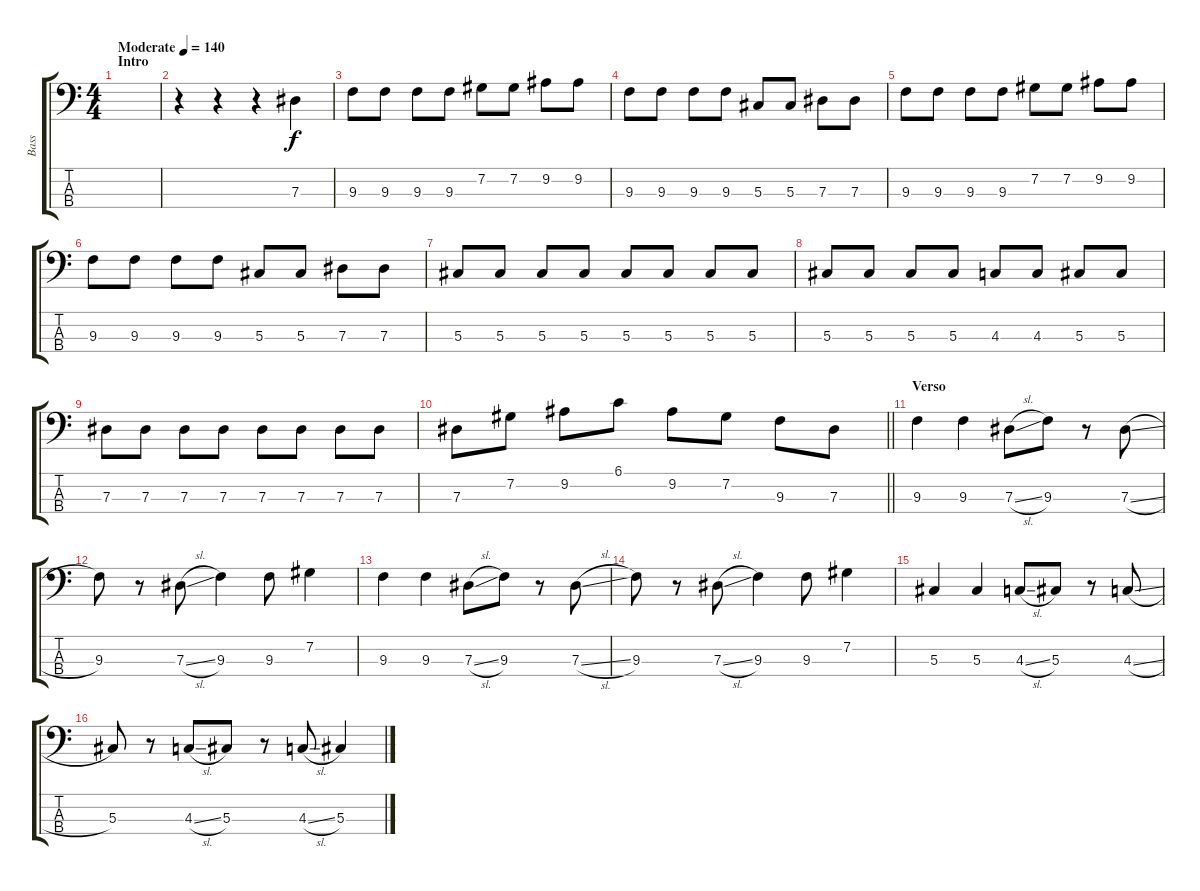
\track ("Bass" "Bass") {instrument electricbasspick}
\staff {score tabs}
\tuning (Gb2 Db2 Ab1 Eb1) {hide}
\ts (4 4)
\section ("" "Intro")
\tempo (140 "Moderate")
\clef f4
\ks c
|
r.4 r.4 r.4 7.3.4 |
9.3.8 9.3.8 9.3.8 9.3.8 7.2.8 7.2.8 9.2.8 9.2.8 |
9.3.8 9.3.8 9.3.8 9.3.8 5.3.8 5.3.8 7.3.8 7.3.8 |
9.3.8 9.3.8 9.3.8 9.3.8 7.2.8 7.2.8 9.2.8 9.2.8 |
9.3.8 9.3.8 9.3.8 9.3.8 5.3.8 5.3.8 7.3.8 7.3.8 |
5.3.8 5.3.8 5.3.8 5.3.8 5.3.8 5.3.8 5.3.8 5.3.8 |
5.3.8 5.3.8 5.3.8 5.3.8 4.3.8 4.3.8 5.3.8 5.3.8 |
7.3.8 7.3.8 7.3.8 7.3.8 7.3.8 7.3.8 7.3.8 7.3.8 |
\barLineRight lightlight
7.3.8 7.2.8 9.2.8 6.1.8 9.2.8 7.2.8 9.3.8 7.3.8 |
\section ("" "Verso")
9.3.4 9.3.4 7.3{sl}.8 9.3.8 r.8 7.3{sl}.8 |
9.3.8 r.8 7.3{sl}.8 9.3.4 9.3.8 7.2.4 |
9.3.4 9.3.4 7.3{sl}.8 9.3.8 r.8 7.3{sl}.8 |
9.3.8 r.8 7.3{sl}.8 9.3.4 9.3.8 7.2.4 |
5.3.4 5.3.4 4.3{sl}.8 5.3.8 r.8 4.3{sl}.8 |
5.3.8 r.8 4.3{sl}.8 5.3.8 r.8 4.3{sl}.8 5.3.4
